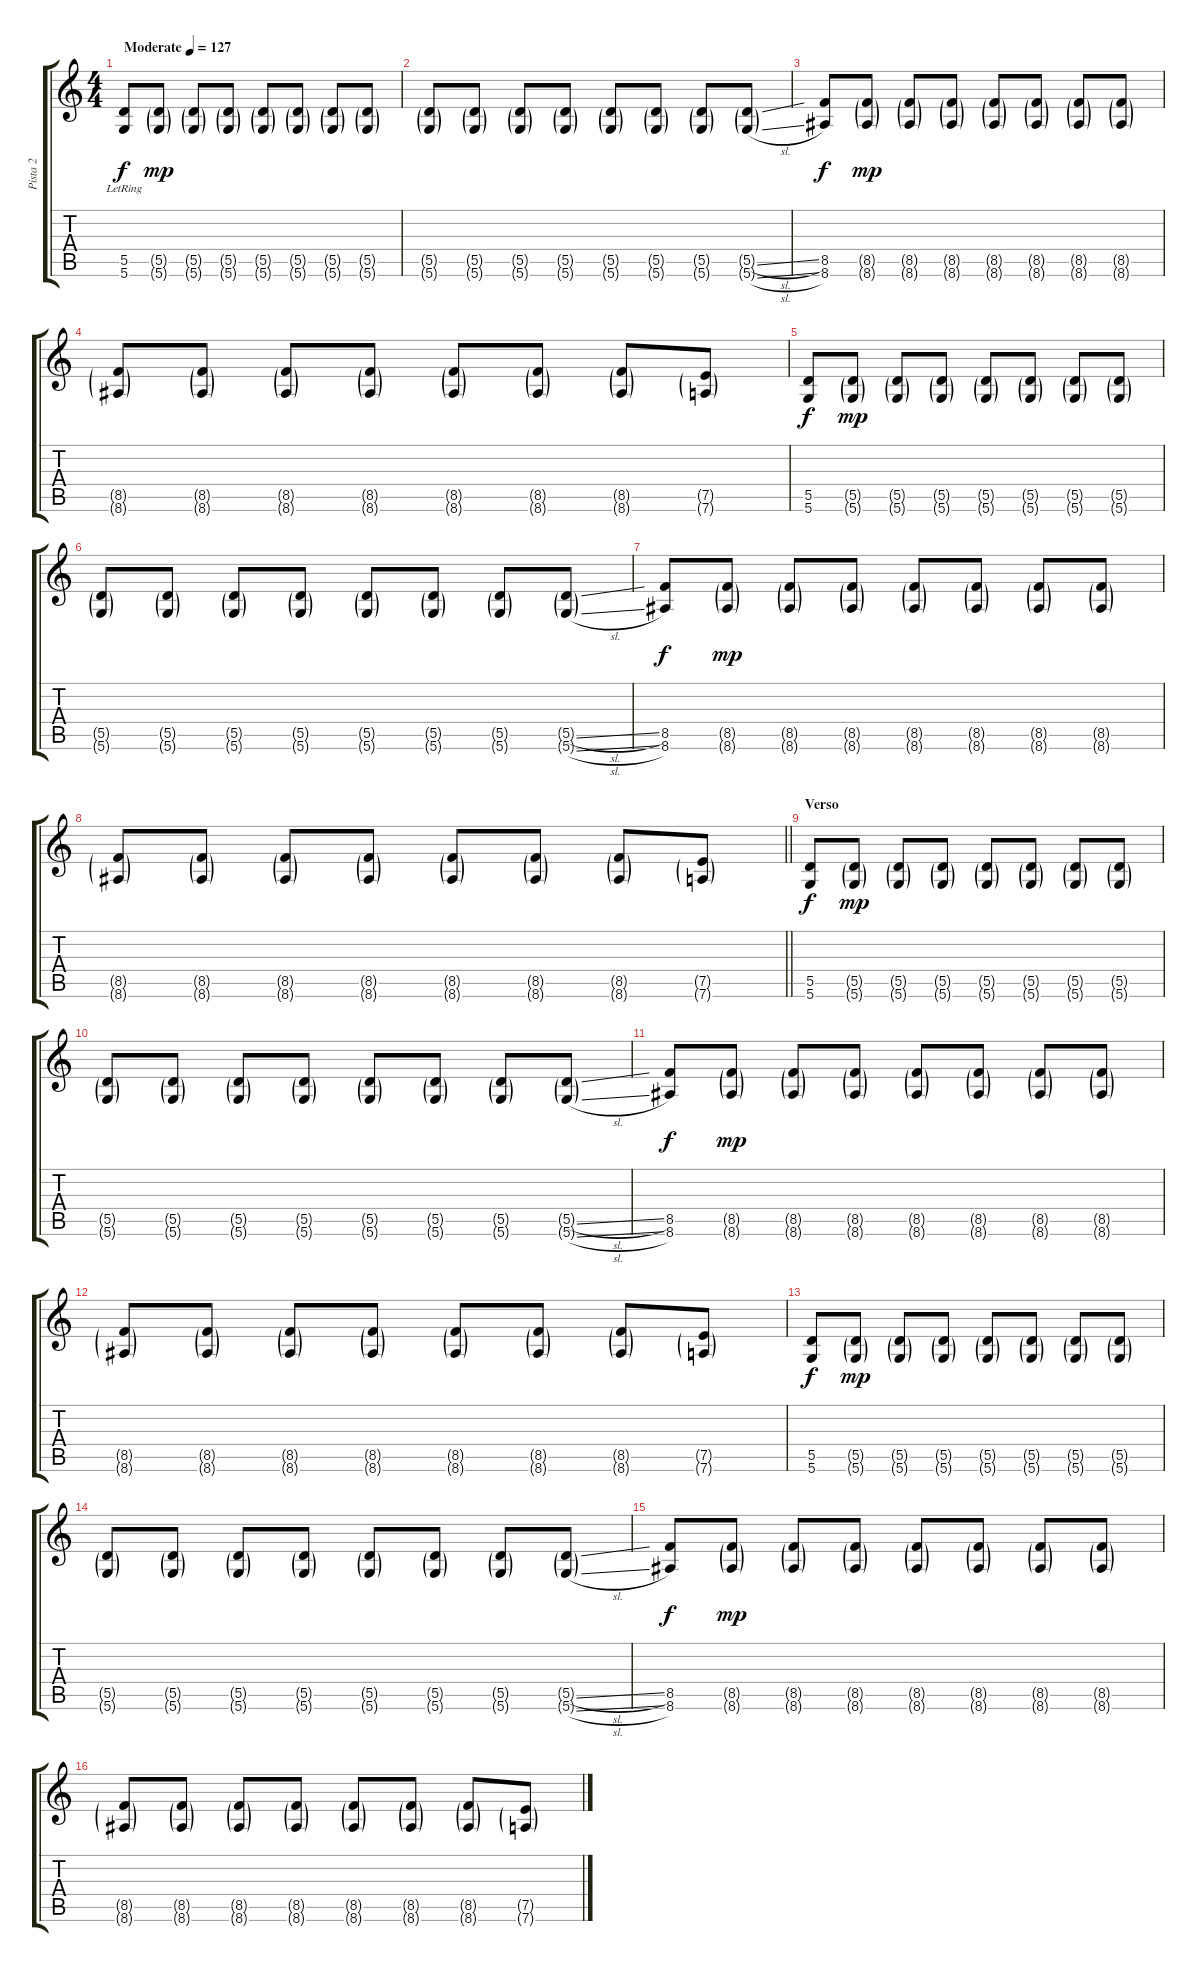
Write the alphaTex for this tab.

\track ("Pista 2" "Pista 2") {instrument electricguitarjazz}
\staff {score tabs}
\tuning (E4 B3 G3 D3 A2 D2) {hide}
\ts (4 4)
\tempo (127 "Moderate")
\clef g2
\ks c
(5.5{lr} 5.6{lr}).8{dy f instrument electricguitarjazz} (5.5{g} 5.6{g}).8{dy mp} (5.5{g} 5.6{g}).8 (5.5{g} 5.6{g}).8 (5.5{g} 5.6{g}).8 (5.5{g} 5.6{g}).8 (5.5{g} 5.6{g}).8 (5.5{g} 5.6{g}).8 |
(5.5{g} 5.6{g}).8 (5.5{g} 5.6{g}).8 (5.5{g} 5.6{g}).8 (5.5{g} 5.6{g}).8 (5.5{g} 5.6{g}).8 (5.5{g} 5.6{g}).8 (5.5{g} 5.6{g}).8 (5.5{sl g} 5.6{sl g}).8 |
(8.5 8.6).8{dy f} (8.5{g} 8.6{g}).8{dy mp} (8.5{g} 8.6{g}).8 (8.5{g} 8.6{g}).8 (8.5{g} 8.6{g}).8 (8.5{g} 8.6{g}).8 (8.5{g} 8.6{g}).8 (8.5{g} 8.6{g}).8 |
(8.5{g} 8.6{g}).8 (8.5{g} 8.6{g}).8 (8.5{g} 8.6{g}).8 (8.5{g} 8.6{g}).8 (8.5{g} 8.6{g}).8 (8.5{g} 8.6{g}).8 (8.5{g} 8.6{g}).8 (7.5{g} 7.6{g}).8 |
(5.5 5.6).8{dy f} (5.5{g} 5.6{g}).8{dy mp} (5.5{g} 5.6{g}).8 (5.5{g} 5.6{g}).8 (5.5{g} 5.6{g}).8 (5.5{g} 5.6{g}).8 (5.5{g} 5.6{g}).8 (5.5{g} 5.6{g}).8 |
(5.5{g} 5.6{g}).8 (5.5{g} 5.6{g}).8 (5.5{g} 5.6{g}).8 (5.5{g} 5.6{g}).8 (5.5{g} 5.6{g}).8 (5.5{g} 5.6{g}).8 (5.5{g} 5.6{g}).8 (5.5{sl g} 5.6{sl g}).8 |
(8.5 8.6).8{dy f} (8.5{g} 8.6{g}).8{dy mp} (8.5{g} 8.6{g}).8 (8.5{g} 8.6{g}).8 (8.5{g} 8.6{g}).8 (8.5{g} 8.6{g}).8 (8.5{g} 8.6{g}).8 (8.5{g} 8.6{g}).8 |
\barLineRight lightlight
(8.5{g} 8.6{g}).8 (8.5{g} 8.6{g}).8 (8.5{g} 8.6{g}).8 (8.5{g} 8.6{g}).8 (8.5{g} 8.6{g}).8 (8.5{g} 8.6{g}).8 (8.5{g} 8.6{g}).8 (7.5{g} 7.6{g}).8 |
\section ("" "Verso")
(5.5 5.6).8{dy f} (5.5{g} 5.6{g}).8{dy mp} (5.5{g} 5.6{g}).8 (5.5{g} 5.6{g}).8 (5.5{g} 5.6{g}).8 (5.5{g} 5.6{g}).8 (5.5{g} 5.6{g}).8 (5.5{g} 5.6{g}).8 |
(5.5{g} 5.6{g}).8 (5.5{g} 5.6{g}).8 (5.5{g} 5.6{g}).8 (5.5{g} 5.6{g}).8 (5.5{g} 5.6{g}).8 (5.5{g} 5.6{g}).8 (5.5{g} 5.6{g}).8 (5.5{sl g} 5.6{sl g}).8 |
(8.5 8.6).8{dy f} (8.5{g} 8.6{g}).8{dy mp} (8.5{g} 8.6{g}).8 (8.5{g} 8.6{g}).8 (8.5{g} 8.6{g}).8 (8.5{g} 8.6{g}).8 (8.5{g} 8.6{g}).8 (8.5{g} 8.6{g}).8 |
(8.5{g} 8.6{g}).8 (8.5{g} 8.6{g}).8 (8.5{g} 8.6{g}).8 (8.5{g} 8.6{g}).8 (8.5{g} 8.6{g}).8 (8.5{g} 8.6{g}).8 (8.5{g} 8.6{g}).8 (7.5{g} 7.6{g}).8 |
(5.5 5.6).8{dy f} (5.5{g} 5.6{g}).8{dy mp} (5.5{g} 5.6{g}).8 (5.5{g} 5.6{g}).8 (5.5{g} 5.6{g}).8 (5.5{g} 5.6{g}).8 (5.5{g} 5.6{g}).8 (5.5{g} 5.6{g}).8 |
(5.5{g} 5.6{g}).8 (5.5{g} 5.6{g}).8 (5.5{g} 5.6{g}).8 (5.5{g} 5.6{g}).8 (5.5{g} 5.6{g}).8 (5.5{g} 5.6{g}).8 (5.5{g} 5.6{g}).8 (5.5{sl g} 5.6{sl g}).8 |
(8.5 8.6).8{dy f} (8.5{g} 8.6{g}).8{dy mp} (8.5{g} 8.6{g}).8 (8.5{g} 8.6{g}).8 (8.5{g} 8.6{g}).8 (8.5{g} 8.6{g}).8 (8.5{g} 8.6{g}).8 (8.5{g} 8.6{g}).8 |
(8.5{g} 8.6{g}).8 (8.5{g} 8.6{g}).8 (8.5{g} 8.6{g}).8 (8.5{g} 8.6{g}).8 (8.5{g} 8.6{g}).8 (8.5{g} 8.6{g}).8 (8.5{g} 8.6{g}).8 (7.5{g} 7.6{g}).8
